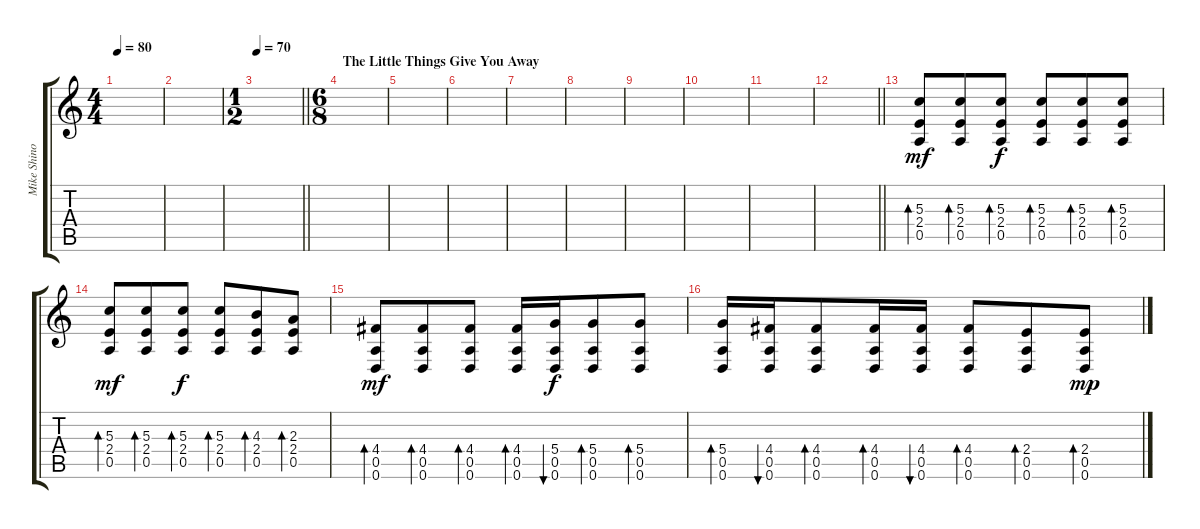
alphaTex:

\track ("Mike Shinoda [Gtr.1]" "Mike Shino") {instrument overdrivenguitar}
\staff {score tabs}
\tuning (E4 B3 G3 D3 A2 D2) {hide}
\ts (4 4)
\tempo 80
\clef g2
\ks c
|
|
\ts (1 2)
\tempo 70
\barLineRight lightlight
|
\ts (6 8)
\section ("" "The Little Things Give You Away")
|
|
|
|
|
|
|
|
\barLineRight lightlight
|
(5.3 2.4 0.5).8{bd 60 dy mf volume 11 balance 8 instrument acousticguitarsteel} (5.3 2.4 0.5).8{bd 60} (5.3 2.4 0.5).8{bd 60 dy f} (5.3 2.4 0.5).8{bd 60} (5.3 2.4 0.5).8{bd 60} (5.3 2.4 0.5).8{bd 60} |
(5.3 2.4 0.5).8{bd 60 dy mf} (5.3 2.4 0.5).8{bd 60} (5.3 2.4 0.5).8{bd 60 dy f} (5.3 2.4 0.5).8{bd 60} (4.3 2.4 0.5).8{bd 60} (2.3 2.4 0.5).8{bd 60} |
(4.4 0.5 0.6).8{bd 60 dy mf} (4.4 0.5 0.6).8{bd 60} (4.4 0.5 0.6).8{bd 60} (4.4 0.5 0.6).16{bd 60} (5.4 0.5 0.6).16{bu 60 dy f} (5.4 0.5 0.6).8{bd 60} (5.4 0.5 0.6).8{bd 60} |
(5.4 0.5 0.6).16{bd 60} (4.4 0.5 0.6).16{bu 60} (4.4 0.5 0.6).8{bd 60} (4.4 0.5 0.6).16{bd 60} (4.4 0.5 0.6).16{bu 60} (4.4 0.5 0.6).8{bd 60} (2.4 0.5 0.6).8{bd 60} (2.4 0.5 0.6).8{bd 60 dy mp}
